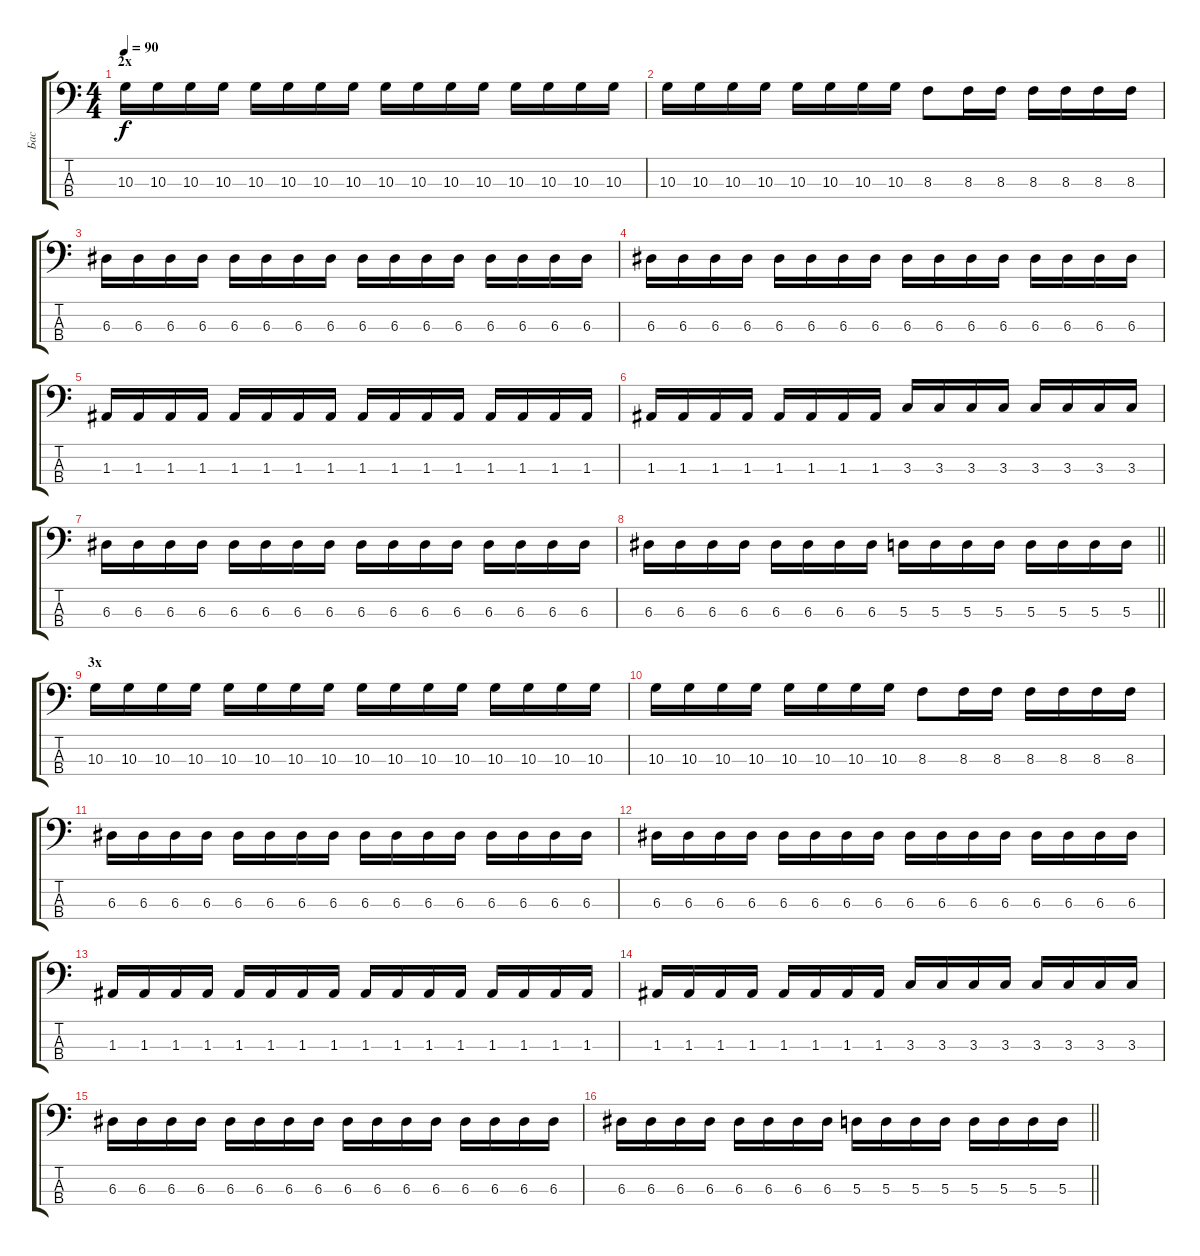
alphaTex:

\track ("Бас" "Бас") {instrument electricbasspick}
\staff {score tabs}
\tuning (G2 D2 A1 E1) {hide}
\ts (4 4)
\section ("" "2х")
\tempo 90
\clef f4
\ks c
10.3.16{dy f} 10.3.16 10.3.16 10.3.16 10.3.16 10.3.16 10.3.16 10.3.16 10.3.16 10.3.16 10.3.16 10.3.16 10.3.16 10.3.16 10.3.16 10.3.16 |
10.3.16 10.3.16 10.3.16 10.3.16 10.3.16 10.3.16 10.3.16 10.3.16 8.3.8 8.3.16 8.3.16 8.3.16 8.3.16 8.3.16 8.3.16 |
6.3.16 6.3.16 6.3.16 6.3.16 6.3.16 6.3.16 6.3.16 6.3.16 6.3.16 6.3.16 6.3.16 6.3.16 6.3.16 6.3.16 6.3.16 6.3.16 |
6.3.16 6.3.16 6.3.16 6.3.16 6.3.16 6.3.16 6.3.16 6.3.16 6.3.16 6.3.16 6.3.16 6.3.16 6.3.16 6.3.16 6.3.16 6.3.16 |
1.3.16 1.3.16 1.3.16 1.3.16 1.3.16 1.3.16 1.3.16 1.3.16 1.3.16 1.3.16 1.3.16 1.3.16 1.3.16 1.3.16 1.3.16 1.3.16 |
1.3.16 1.3.16 1.3.16 1.3.16 1.3.16 1.3.16 1.3.16 1.3.16 3.3.16 3.3.16 3.3.16 3.3.16 3.3.16 3.3.16 3.3.16 3.3.16 |
6.3.16 6.3.16 6.3.16 6.3.16 6.3.16 6.3.16 6.3.16 6.3.16 6.3.16 6.3.16 6.3.16 6.3.16 6.3.16 6.3.16 6.3.16 6.3.16 |
\barLineRight lightlight
6.3.16 6.3.16 6.3.16 6.3.16 6.3.16 6.3.16 6.3.16 6.3.16 5.3.16 5.3.16 5.3.16 5.3.16 5.3.16 5.3.16 5.3.16 5.3.16 |
\section ("" "3х")
10.3.16 10.3.16 10.3.16 10.3.16 10.3.16 10.3.16 10.3.16 10.3.16 10.3.16 10.3.16 10.3.16 10.3.16 10.3.16 10.3.16 10.3.16 10.3.16 |
10.3.16 10.3.16 10.3.16 10.3.16 10.3.16 10.3.16 10.3.16 10.3.16 8.3.8 8.3.16 8.3.16 8.3.16 8.3.16 8.3.16 8.3.16 |
6.3.16 6.3.16 6.3.16 6.3.16 6.3.16 6.3.16 6.3.16 6.3.16 6.3.16 6.3.16 6.3.16 6.3.16 6.3.16 6.3.16 6.3.16 6.3.16 |
6.3.16 6.3.16 6.3.16 6.3.16 6.3.16 6.3.16 6.3.16 6.3.16 6.3.16 6.3.16 6.3.16 6.3.16 6.3.16 6.3.16 6.3.16 6.3.16 |
1.3.16 1.3.16 1.3.16 1.3.16 1.3.16 1.3.16 1.3.16 1.3.16 1.3.16 1.3.16 1.3.16 1.3.16 1.3.16 1.3.16 1.3.16 1.3.16 |
1.3.16 1.3.16 1.3.16 1.3.16 1.3.16 1.3.16 1.3.16 1.3.16 3.3.16 3.3.16 3.3.16 3.3.16 3.3.16 3.3.16 3.3.16 3.3.16 |
6.3.16 6.3.16 6.3.16 6.3.16 6.3.16 6.3.16 6.3.16 6.3.16 6.3.16 6.3.16 6.3.16 6.3.16 6.3.16 6.3.16 6.3.16 6.3.16 |
\barLineRight lightlight
6.3.16 6.3.16 6.3.16 6.3.16 6.3.16 6.3.16 6.3.16 6.3.16 5.3.16 5.3.16 5.3.16 5.3.16 5.3.16 5.3.16 5.3.16 5.3.16
